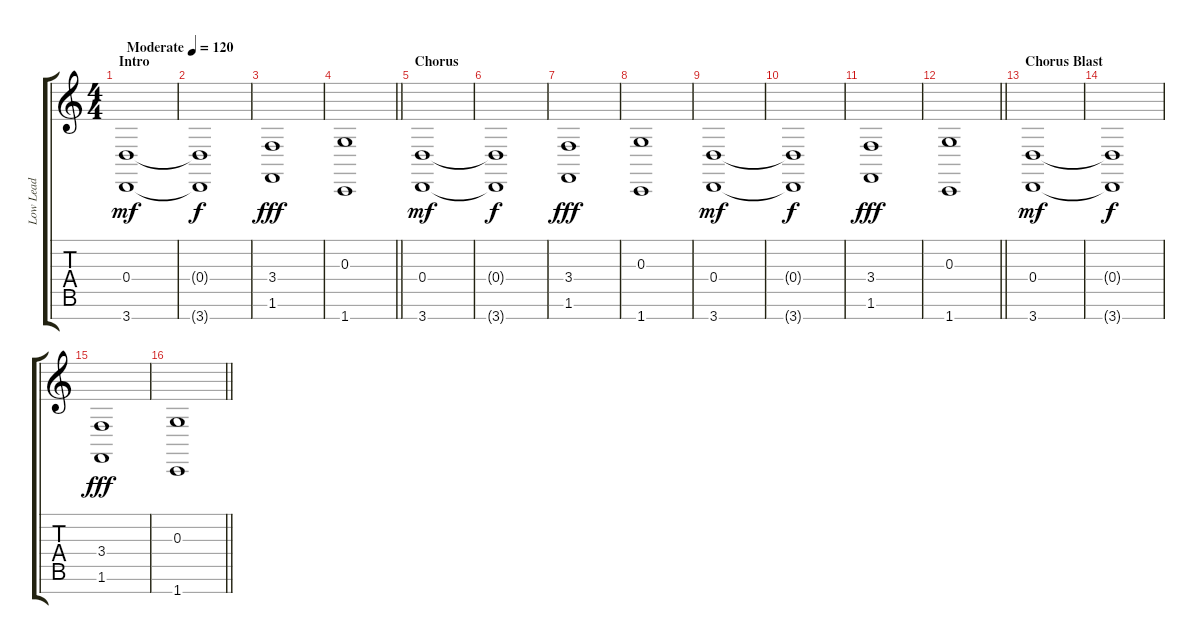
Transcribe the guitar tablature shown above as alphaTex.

\track ("Low Lead" "Low Lead") {instrument lead3calliope}
\staff {score tabs}
\tuning (E4 B3 G3 D3 A2 E2 B1) {hide}
\ts (4 4)
\section ("" "Intro")
\tempo (120 "Moderate")
\clef g2
\ks c
(0.4 3.7).1{dy mf instrument lead3calliope} |
(0.4{t} 3.7{t}).1{dy f} |
(3.4 1.6).1{dy fff} |
\barLineRight lightlight
(0.3 1.7).1 |
\section ("" "Chorus")
(0.4 3.7).1{dy mf} |
(0.4{t} 3.7{t}).1{dy f} |
(3.4 1.6).1{dy fff} |
(0.3 1.7).1 |
(0.4 3.7).1{dy mf} |
(0.4{t} 3.7{t}).1{dy f} |
(3.4 1.6).1{dy fff} |
\barLineRight lightlight
(0.3 1.7).1 |
\section ("" "Chorus Blast")
(0.4 3.7).1{dy mf} |
(0.4{t} 3.7{t}).1{dy f} |
(3.4 1.6).1{dy fff} |
\barLineRight lightlight
(0.3 1.7).1
